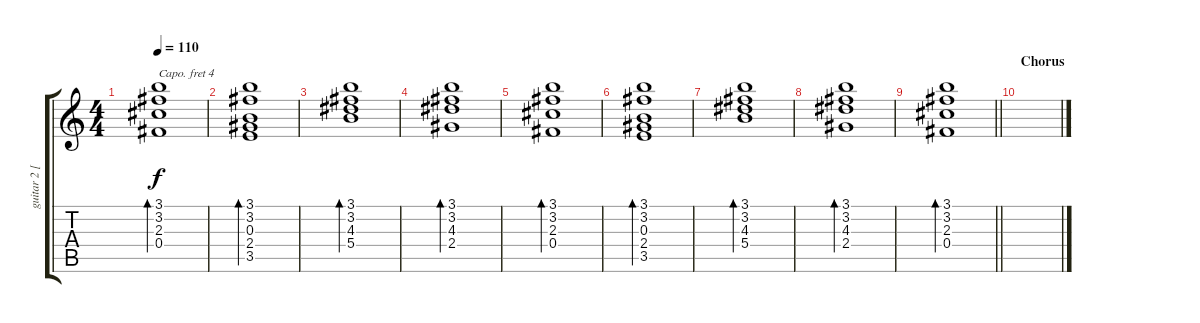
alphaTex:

\track ("guitar 2 [capo 4]" "guitar 2 [") {instrument acousticguitarsteel}
\staff {score tabs}
\capo 4
\tuning (E4 B3 G3 D3 A2 E2) {hide}
\ts (4 4)
\tempo 110
\clef g2
\ks c
(3.1 3.2 2.3 0.4).1{bd 120 dy f} |
(3.1 3.2 0.3 2.4 3.5).1{bd 120} |
(3.1 3.2 4.3 5.4).1{bd 120} |
(3.1 3.2 4.3 2.4).1{bd 120} |
(3.1 3.2 2.3 0.4).1{bd 120} |
(3.1 3.2 0.3 2.4 3.5).1{bd 120} |
(3.1 3.2 4.3 5.4).1{bd 120} |
(3.1 3.2 4.3 2.4).1{bd 120} |
\barLineRight lightlight
(3.1 3.2 2.3 0.4).1{bd 120} |
\section ("" "Chorus")
